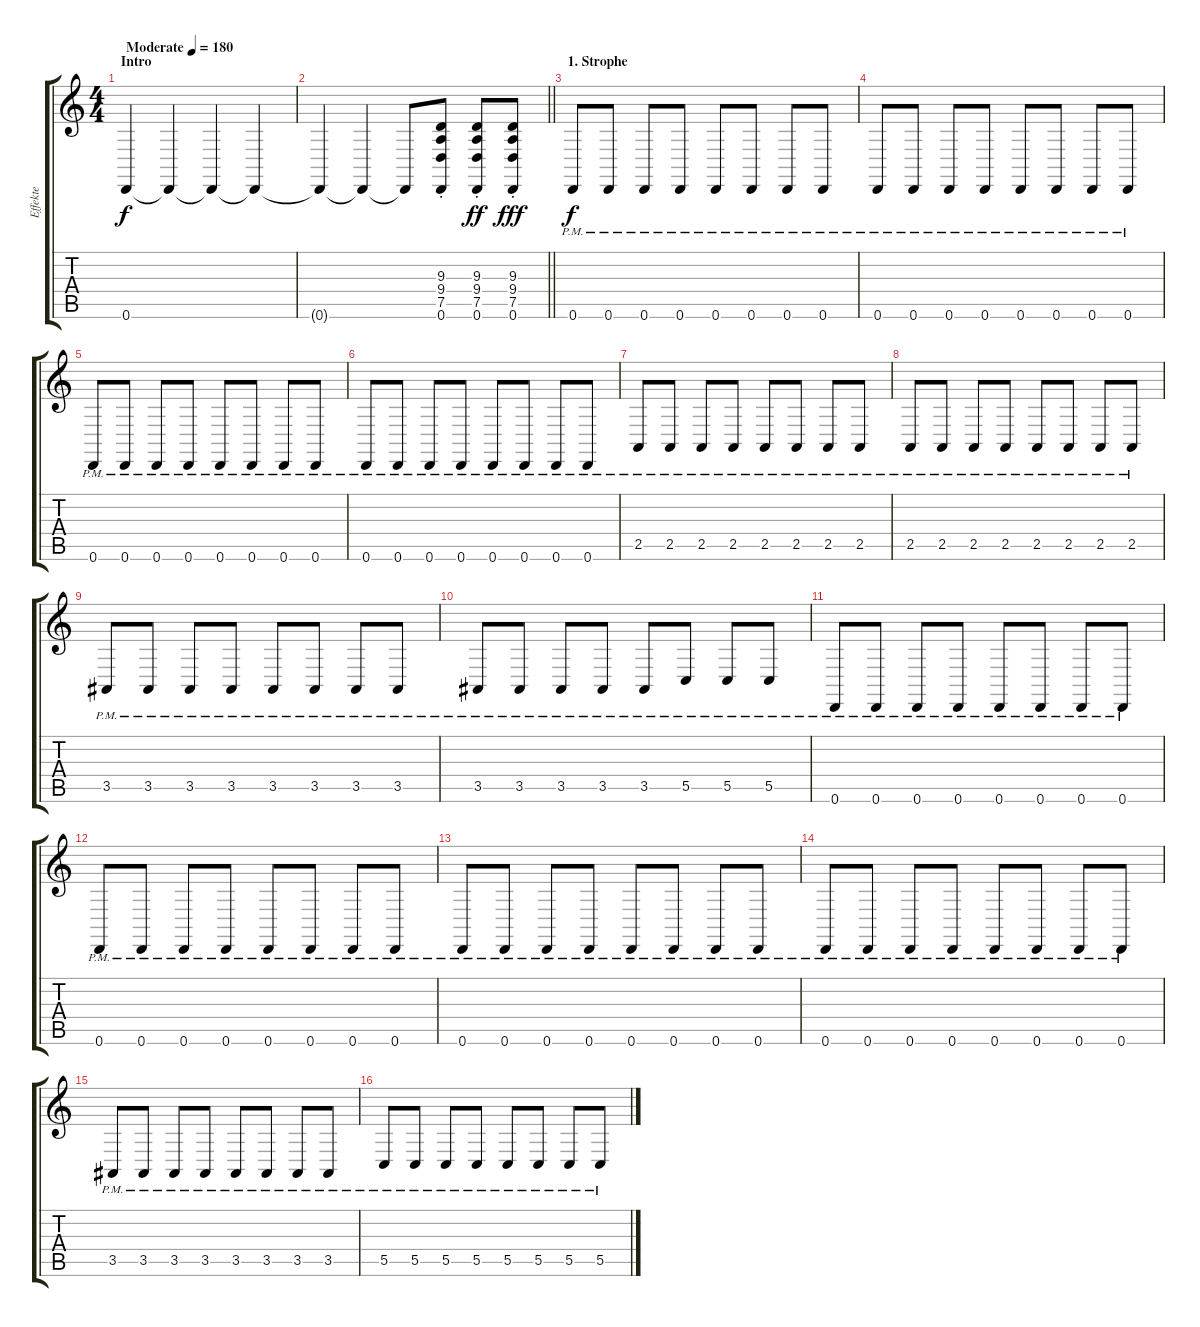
\track ("Effekte" "Effekte") {instrument seashore}
\staff {score tabs}
\tuning (D4 A3 F3 C3 G2 D2) {hide}
\ts (4 4)
\section ("" "Intro")
\tempo (180 "Moderate")
\clef g2
\ks c
0.6.4{dy f instrument seashore} 0.6{t}.4 0.6{t}.4 0.6{t}.4 |
\barLineRight lightlight
0.6{t}.4 0.6{t}.4 0.6{t}.8 (9.3{st} 9.4{st} 7.5{st} 0.6{st}).8{volume 11 instrument applause} (9.3{st} 9.4{st} 7.5{st} 0.6{st}).8{dy ff} (9.3{st} 9.4{st} 7.5{st} 0.6{st}).8{dy fff} |
\section ("" "1. Strophe")
0.6{pm}.8{dy f volume 8 instrument lead2sawtooth} 0.6{pm}.8 0.6{pm}.8 0.6{pm}.8 0.6{pm}.8 0.6{pm}.8 0.6{pm}.8 0.6{pm}.8 |
0.6{pm}.8 0.6{pm}.8 0.6{pm}.8 0.6{pm}.8 0.6{pm}.8 0.6{pm}.8 0.6{pm}.8 0.6{pm}.8 |
0.6{pm}.8 0.6{pm}.8 0.6{pm}.8 0.6{pm}.8 0.6{pm}.8 0.6{pm}.8 0.6{pm}.8 0.6{pm}.8 |
0.6{pm}.8 0.6{pm}.8 0.6{pm}.8 0.6{pm}.8 0.6{pm}.8 0.6{pm}.8 0.6{pm}.8 0.6{pm}.8 |
2.5{pm}.8 2.5{pm}.8 2.5{pm}.8 2.5{pm}.8 2.5{pm}.8 2.5{pm}.8 2.5{pm}.8 2.5{pm}.8 |
2.5{pm}.8 2.5{pm}.8 2.5{pm}.8 2.5{pm}.8 2.5{pm}.8 2.5{pm}.8 2.5{pm}.8 2.5{pm}.8 |
3.5{pm}.8 3.5{pm}.8 3.5{pm}.8 3.5{pm}.8 3.5{pm}.8 3.5{pm}.8 3.5{pm}.8 3.5{pm}.8 |
3.5{pm}.8 3.5{pm}.8 3.5{pm}.8 3.5{pm}.8 3.5{pm}.8 5.5{pm}.8 5.5{pm}.8 5.5{pm}.8 |
0.6{pm}.8{volume 8 instrument lead2sawtooth} 0.6{pm}.8 0.6{pm}.8 0.6{pm}.8 0.6{pm}.8 0.6{pm}.8 0.6{pm}.8 0.6{pm}.8 |
0.6{pm}.8 0.6{pm}.8 0.6{pm}.8 0.6{pm}.8 0.6{pm}.8 0.6{pm}.8 0.6{pm}.8 0.6{pm}.8 |
0.6{pm}.8 0.6{pm}.8 0.6{pm}.8 0.6{pm}.8 0.6{pm}.8 0.6{pm}.8 0.6{pm}.8 0.6{pm}.8 |
0.6{pm}.8 0.6{pm}.8 0.6{pm}.8 0.6{pm}.8 0.6{pm}.8 0.6{pm}.8 0.6{pm}.8 0.6{pm}.8 |
3.5{pm}.8 3.5{pm}.8 3.5{pm}.8 3.5{pm}.8 3.5{pm}.8 3.5{pm}.8 3.5{pm}.8 3.5{pm}.8 |
5.5{pm}.8 5.5{pm}.8 5.5{pm}.8 5.5{pm}.8 5.5{pm}.8 5.5{pm}.8 5.5{pm}.8 5.5{pm}.8
